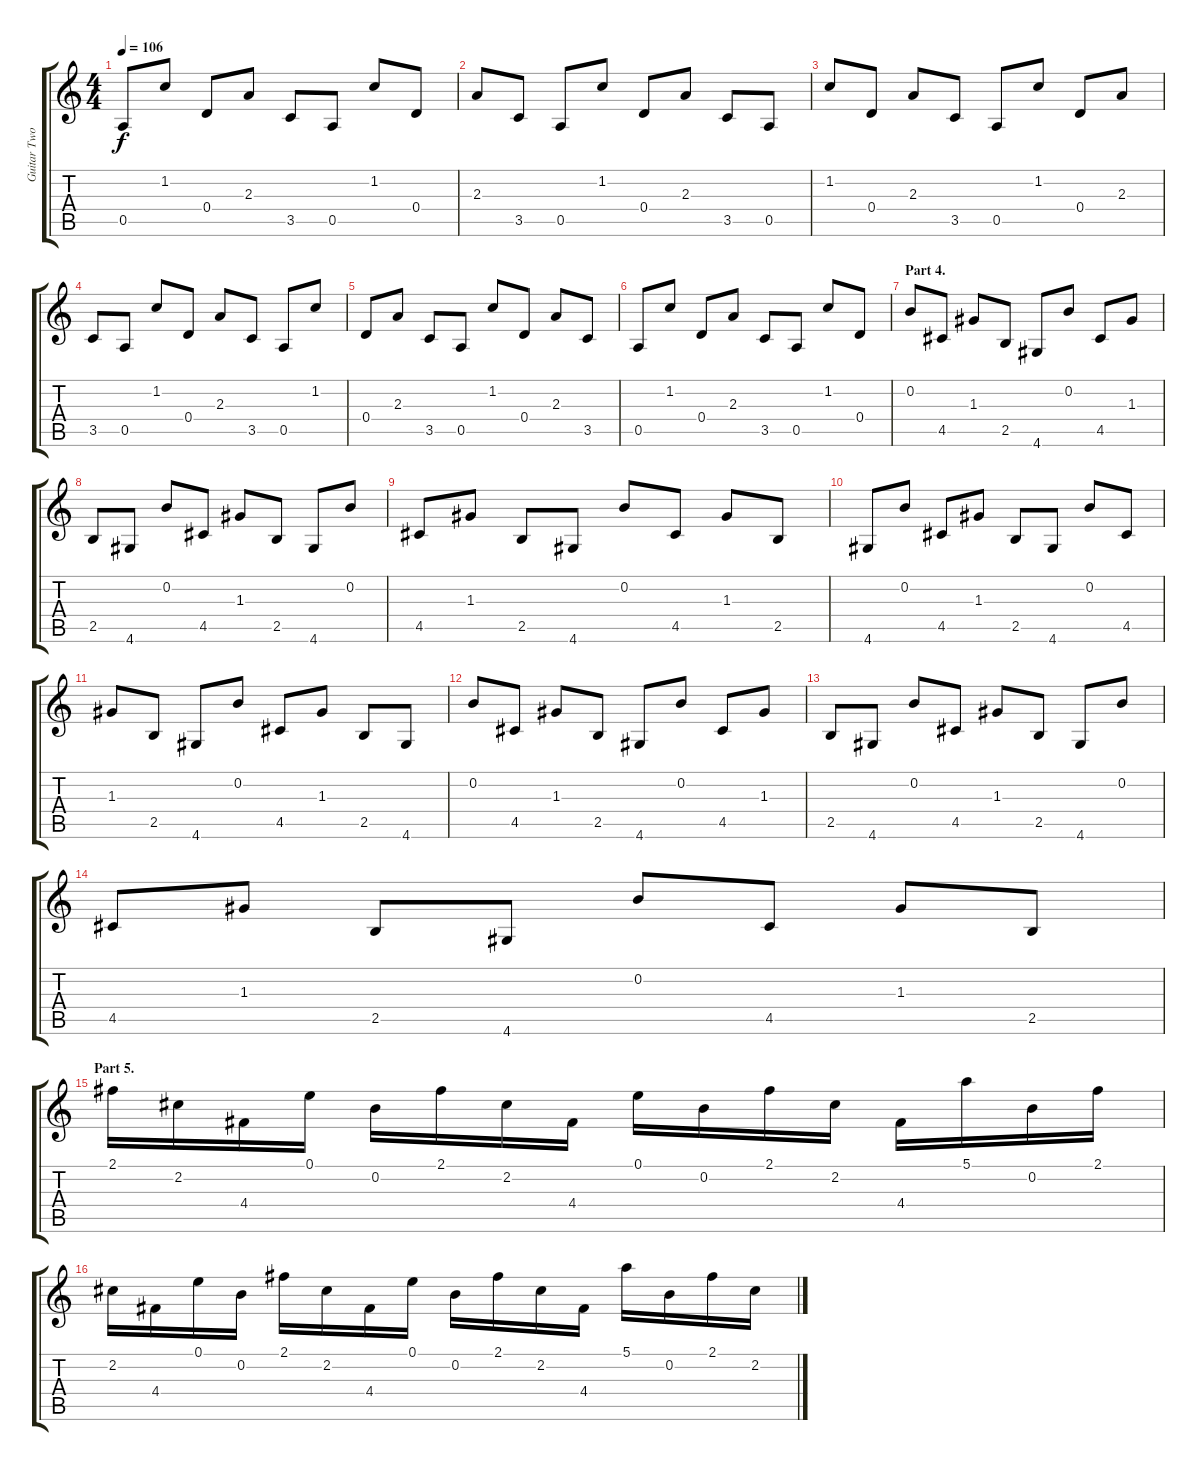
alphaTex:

\track ("Guitar Two" "Guitar Two") {instrument distortionguitar}
\staff {score tabs}
\tuning (E4 B3 G3 D3 A2 E2) {hide}
\ts (4 4)
\tempo 106
\clef g2
\ks c
0.5.8{dy f} 1.2.8 0.4.8 2.3.8 3.5.8 0.5.8 1.2.8 0.4.8 |
2.3.8 3.5.8 0.5.8 1.2.8 0.4.8 2.3.8 3.5.8 0.5.8 |
1.2.8 0.4.8 2.3.8 3.5.8 0.5.8 1.2.8 0.4.8 2.3.8 |
3.5.8 0.5.8 1.2.8 0.4.8 2.3.8 3.5.8 0.5.8 1.2.8 |
0.4.8 2.3.8 3.5.8 0.5.8 1.2.8 0.4.8 2.3.8 3.5.8 |
0.5.8 1.2.8 0.4.8 2.3.8 3.5.8 0.5.8 1.2.8 0.4.8 |
\section ("" "Part 4.")
0.2.8 4.5.8 1.3.8 2.5.8 4.6.8 0.2.8 4.5.8 1.3.8 |
2.5.8 4.6.8 0.2.8 4.5.8 1.3.8 2.5.8 4.6.8 0.2.8 |
4.5.8 1.3.8 2.5.8 4.6.8 0.2.8 4.5.8 1.3.8 2.5.8 |
4.6.8 0.2.8 4.5.8 1.3.8 2.5.8 4.6.8 0.2.8 4.5.8 |
1.3.8 2.5.8 4.6.8 0.2.8 4.5.8 1.3.8 2.5.8 4.6.8 |
0.2.8 4.5.8 1.3.8 2.5.8 4.6.8 0.2.8 4.5.8 1.3.8 |
2.5.8 4.6.8 0.2.8 4.5.8 1.3.8 2.5.8 4.6.8 0.2.8 |
4.5.8 1.3.8 2.5.8 4.6.8 0.2.8 4.5.8 1.3.8 2.5.8 |
\section ("" "Part 5.")
2.1.16 2.2.16 4.4.16 0.1.16 0.2.16 2.1.16 2.2.16 4.4.16 0.1.16 0.2.16 2.1.16 2.2.16 4.4.16 5.1.16 0.2.16 2.1.16 |
2.2.16 4.4.16 0.1.16 0.2.16 2.1.16 2.2.16 4.4.16 0.1.16 0.2.16 2.1.16 2.2.16 4.4.16 5.1.16 0.2.16 2.1.16 2.2.16
